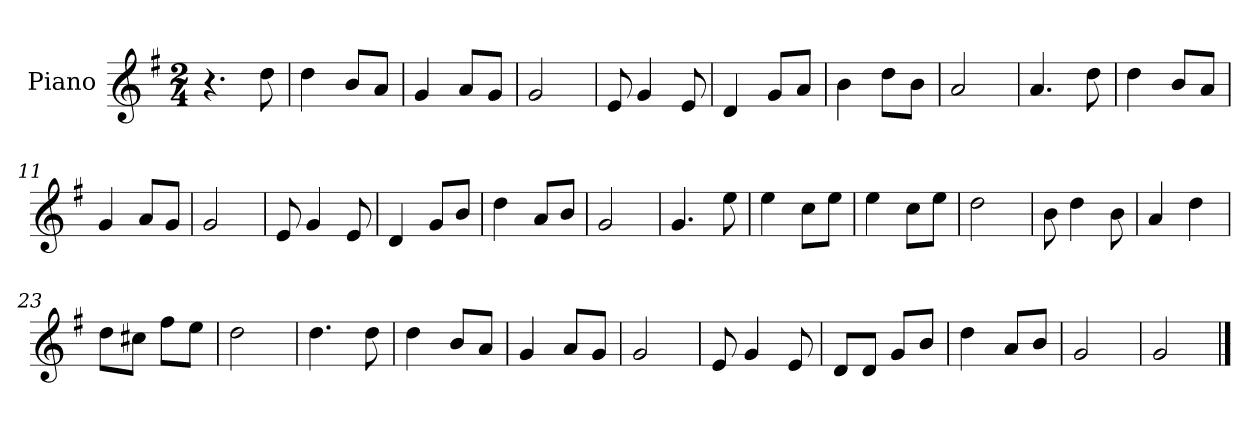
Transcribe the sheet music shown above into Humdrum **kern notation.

**kern
*part1
*staff1
*I"Piano
*I'Pno
*clefG2
*k[f#]
*M2/4
=1
4.r
8dd\
=2
4dd\
8b/L
8a/J
=3
4g/
8a/L
8g/J
=4
2g/
=5
8e/
4g/
8e/
=6
4d/
8g/L
8a/J
=7
4b\
8dd\L
8b\J
=8
2a/
=9
4.a/
8dd\
=10
4dd\
8b/L
8a/J
=11
4g/
8a/L
8g/J
=12
2g/
=13
8e/
4g/
8e/
=14
4d/
8g/L
8b/J
=15
4dd\
8a/L
8b/J
=16
2g/
=17
4.g/
8ee\
=18
4ee\
8cc\L
8ee\J
=19
4ee\
8cc\L
8ee\J
=20
2dd\
=21
8b\
4dd\
8b\
=22
4a/
4dd\
=23
8dd\L
8cc#X\J
8ff#\L
8ee\J
=24
2dd\
=25
4.dd\
8dd\
=26
4dd\
8b/L
8a/J
=27
4g/
8a/L
8g/J
=28
2g/
=29
8e/
4g/
8e/
=30
8d/L
8d/J
8g/L
8b/J
=31
4dd\
8a/L
8b/J
=32
2g/
=33
2g/
==
*-
